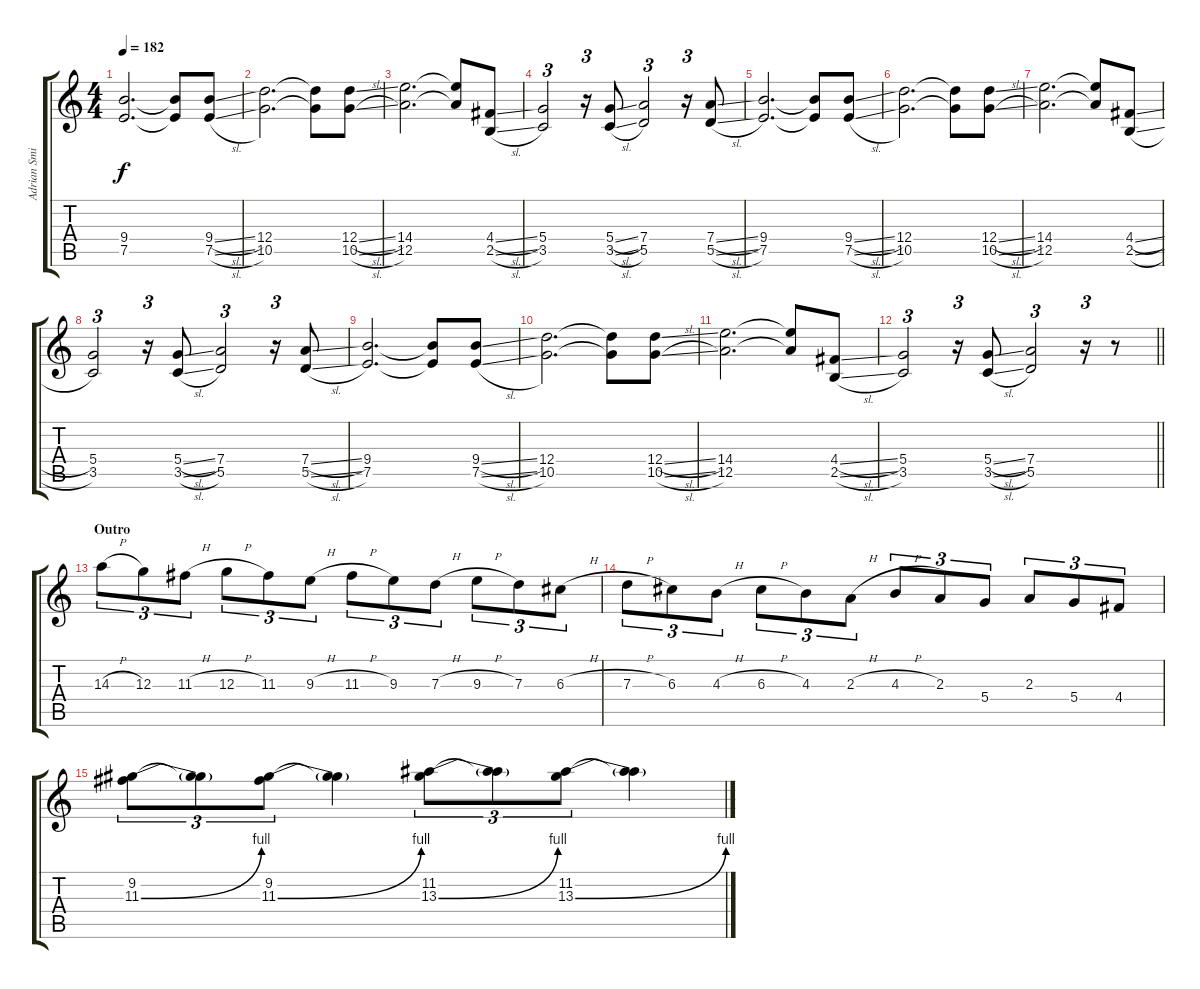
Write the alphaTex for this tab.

\track ("Adrian Smith" "Adrian Smi") {instrument overdrivenguitar}
\staff {score tabs}
\tuning (E4 B3 G3 D3 A2 E2) {hide}
\ts (4 4)
\tempo 182
\clef g2
\ks c
(9.4 7.5).2{d dy f} (9.4{t} 7.5{t}).8 (9.4{sl} 7.5{sl}).8 |
(12.4 10.5).2{d} (12.4{t} 10.5{t}).8 (12.4{sl} 10.5{sl}).8 |
(14.4 12.5).2{d} (14.4{t} 12.5{t}).8 (4.4{sl} 2.5{sl}).8 |
(5.4 3.5).2{tu (3 2)} r.16{tu (3 2)} (5.4{sl} 3.5{sl}).8 (7.4 5.5).2{tu (3 2)} r.16{tu (3 2)} (7.4{sl} 5.5{sl}).8 |
(9.4 7.5).2{d} (9.4{t} 7.5{t}).8 (9.4{sl} 7.5{sl}).8 |
(12.4 10.5).2{d} (12.4{t} 10.5{t}).8 (12.4{sl} 10.5{sl}).8 |
(14.4 12.5).2{d} (14.4{t} 12.5{t}).8 (4.4{sl} 2.5{sl}).8 |
(5.4 3.5).2{tu (3 2)} r.16{tu (3 2)} (5.4{sl} 3.5{sl}).8 (7.4 5.5).2{tu (3 2)} r.16{tu (3 2)} (7.4{sl} 5.5{sl}).8 |
(9.4 7.5).2{d} (9.4{t} 7.5{t}).8 (9.4{sl} 7.5{sl}).8 |
(12.4 10.5).2{d} (12.4{t} 10.5{t}).8 (12.4{sl} 10.5{sl}).8 |
(14.4 12.5).2{d} (14.4{t} 12.5{t}).8 (4.4{sl} 2.5{sl}).8 |
\barLineRight lightlight
(5.4 3.5).2{tu (3 2)} r.16{tu (3 2)} (5.4{sl} 3.5{sl}).8 (7.4 5.5).2{tu (3 2)} r.16{tu (3 2)} r.8 |
\section ("" "Outro")
14.3{h}.8{tu (3 2)} 12.3.8{tu (3 2)} 11.3{h}.8{tu (3 2)} 12.3{h}.8{tu (3 2)} 11.3.8{tu (3 2)} 9.3{h}.8{tu (3 2)} 11.3{h}.8{tu (3 2)} 9.3.8{tu (3 2)} 7.3{h}.8{tu (3 2)} 9.3{h}.8{tu (3 2)} 7.3.8{tu (3 2)} 6.3{h}.8{tu (3 2)} |
7.3{h}.8{tu (3 2)} 6.3.8{tu (3 2)} 4.3{h}.8{tu (3 2)} 6.3{h}.8{tu (3 2)} 4.3.8{tu (3 2)} 2.3{h}.8{tu (3 2)} 4.3{h}.8{tu (3 2)} 2.3.8{tu (3 2)} 5.4.8{tu (3 2)} 2.3.8{tu (3 2)} 5.4.8{tu (3 2)} 4.4.8{tu (3 2)} |
(9.2 11.3{be (bend 0 0 60 4)}).8{tu (3 2)} (9.2{t} 11.3{t}).8{tu (3 2)} (9.2 11.3{be (bend 0 0 60 4)}).8{tu (3 2)} (9.2{t} 11.3{t}).4 (11.2 13.3{be (bend 0 0 60 4)}).8{tu (3 2)} (11.2{t} 13.3{t}).8{tu (3 2)} (11.2 13.3{be (bend 0 0 60 4)}).8{tu (3 2)} (11.2{t} 13.3{t}).4
